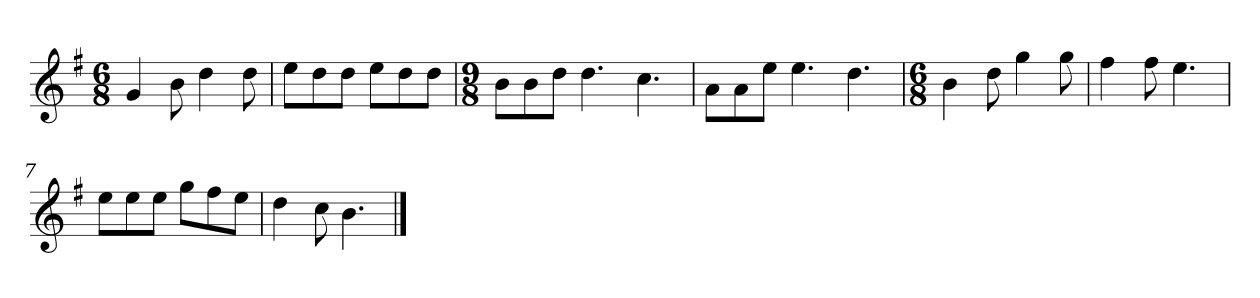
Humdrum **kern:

**kern
*part1
*staff1
*k[f#]
*M6/8
*MM120
=1
4g
8b
4dd
8dd
=2
8eeL
8dd
8ddJ
8eeL
8dd
8ddJ
=3
*M9/8
8bL
8b
8ddJ
4.dd
4.cc
=4
8aL
8a
8eeJ
4.ee
4.dd
=5
*M6/8
4b
8dd
4gg
8gg
=6
4ff#
8ff#
4.ee
=7
8eeL
8ee
8eeJ
8ggL
8ff#
8eeJ
=8
4dd
8cc
4.b
==
*-
